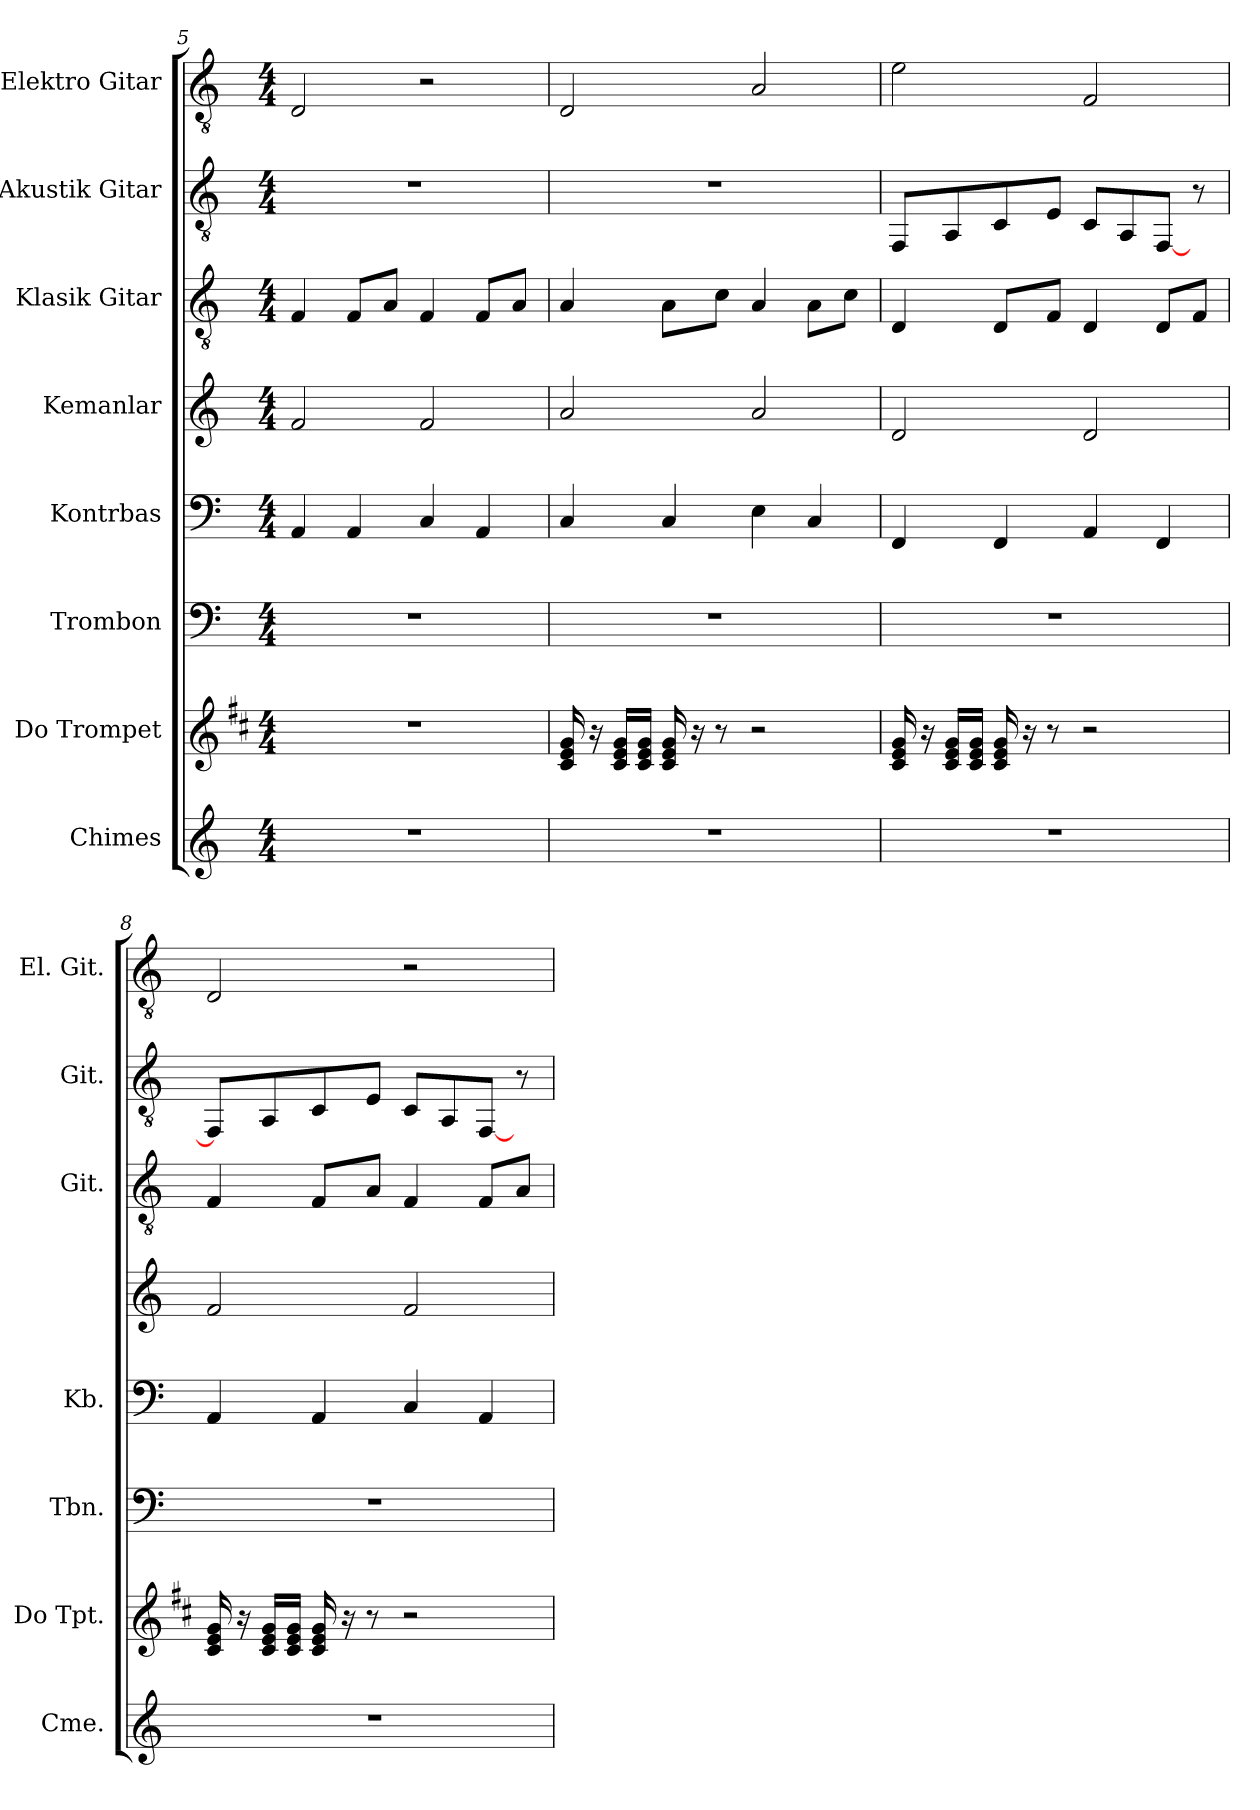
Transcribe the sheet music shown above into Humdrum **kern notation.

**kern	**kern	**kern	**kern	**kern	**kern	**kern	**kern
*part8	*part7	*part6	*part5	*part4	*part3	*part2	*part1
*staff8	*staff7	*staff6	*staff5	*staff4	*staff3	*staff2	*staff1
*I"Chimes	*I"Do Trompet	*I"Trombon	*I"Kontrbas	*I"Kemanlar	*I"Klasik Gitar	*I"Akustik Gitar	*I"Elektro Gitar
*I'Cme.	*I'Do Tpt.	*I'Tbn.	*I'Kb.	*	*I'Git.	*I'Git.	*I'El. Git.
*clefG2	*clefG2	*clefF4	*clefF4	*clefG2	*clefGv2	*clefGv2	*clefGv2
*	*ITrd1c2	*	*ITrd7c12	*	*	*	*
*k[]	*k[]	*k[]	*k[]	*k[]	*k[]	*k[]	*k[]
*M4/4	*M4/4	*M4/4	*M4/4	*M4/4	*M4/4	*M4/4	*M4/4
=5	=5	=5	=5	=5	=5	=5	=5
1r	1r	1r	4AAA/	2f/	4F/	1r	2D/
.	.	.	4AAA/	.	8F/L	.	.
.	.	.	.	.	8A/J	.	.
.	.	.	4CC/	2f/	4F/	.	2r
.	.	.	4AAA/	.	8F/L	.	.
.	.	.	.	.	8A/J	.	.
!!LO:PB:g=z
=6	=6	=6	=6	=6	=6	=6	=6
1r	16B/ 16d/ 16f/	1r	4CC/	2a/	4A/	1r	2D/
.	16r	.	.	.	.	.	.
.	16B/ 16d/ 16f/LL	.	.	.	.	.	.
.	16B/ 16d/ 16f/JJ	.	.	.	.	.	.
.	16B/ 16d/ 16f/	.	4CC/	.	8A\L	.	.
.	16r	.	.	.	.	.	.
.	8r	.	.	.	8c\J	.	.
.	2r	.	4EE\	2a/	4A/	.	2A/
.	.	.	4CC/	.	8A\L	.	.
.	.	.	.	.	8c\J	.	.
=7	=7	=7	=7	=7	=7	=7	=7
1r	16B/ 16d/ 16f/	1r	4FFF/	2d/	4D/	8FF/L	2e\
.	16r	.	.	.	.	.	.
.	16B/ 16d/ 16f/LL	.	.	.	.	8AA/	.
.	16B/ 16d/ 16f/JJ	.	.	.	.	.	.
.	16B/ 16d/ 16f/	.	4FFF/	.	8D/L	8C/	.
.	16r	.	.	.	.	.	.
.	8r	.	.	.	8F/J	8E/J	.
.	2r	.	4AAA/	2d/	4D/	8C/L	2F/
.	.	.	.	.	.	8AA/	.
.	.	.	4FFF/	.	8D/L	[8FF/J	.
.	.	.	.	.	8F/J	8r	.
=8	=8	=8	=8	=8	=8	=8	=8
1r	16B/ 16d/ 16f/	1r	4AAA/	2f/	4F/	8FF/L]	2D/
.	16r	.	.	.	.	.	.
.	16B/ 16d/ 16f/LL	.	.	.	.	8AA/	.
.	16B/ 16d/ 16f/JJ	.	.	.	.	.	.
.	16B/ 16d/ 16f/	.	4AAA/	.	8F/L	8C/	.
.	16r	.	.	.	.	.	.
.	8r	.	.	.	8A/J	8E/J	.
.	2r	.	4CC/	2f/	4F/	8C/L	2r
.	.	.	.	.	.	8AA/	.
.	.	.	4AAA/	.	8F/L	[8FF/J	.
.	.	.	.	.	8A/J	8r	.
=	=	=	=	=	=	=	=
*-	*-	*-	*-	*-	*-	*-	*-
